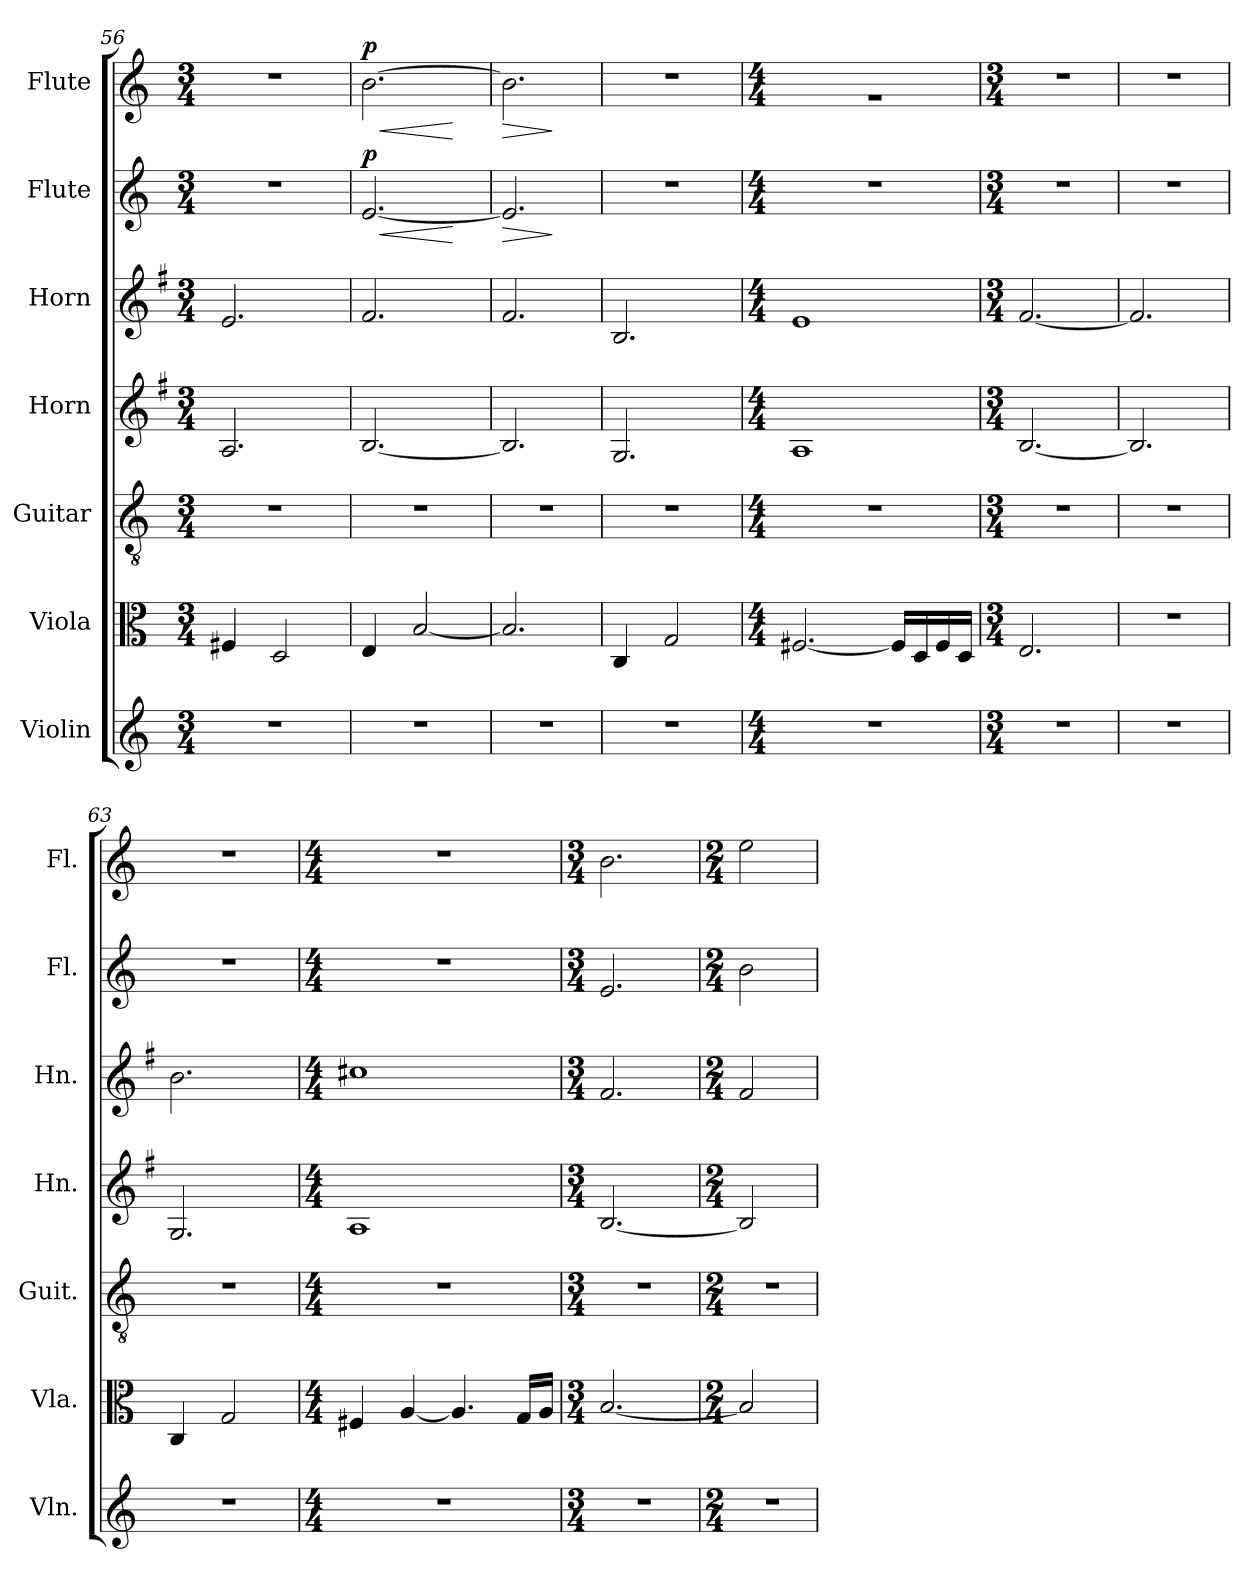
**kern	**kern	**kern	**kern	**kern	**kern	**dynam	**kern	**dynam
*part7	*part6	*part5	*part4	*part3	*part2	*part2	*part1	*part1
*staff7	*staff6	*staff5	*staff4	*staff3	*staff2	*staff2	*staff1	*staff1
*I"Violin	*I"Viola	*I"Guitar	*I"Horn	*I"Horn	*I"Flute	*	*I"Flute	*
*I'Vln.	*I'Vla.	*I'Guit.	*I'Hn.	*I'Hn.	*I'Fl.	*	*I'Fl.	*
*clefG2	*clefC3	*clefGv2	*clefG2	*clefG2	*clefG2	*	*clefG2	*
*	*	*	*ITrd4c7	*ITrd4c7	*	*	*	*
*k[]	*k[]	*k[]	*k[]	*k[]	*k[]	*	*k[]	*
*C:	*C:	*C:	*C:	*C:	*C:	*	*C:	*
*M3/4	*M3/4	*M3/4	*M3/4	*M3/4	*M3/4	*	*M3/4	*
=56	=56	=56	=56	=56	=56	=56	=56	=56
2.r	4F#X/	2.r	2.D/	2.A/	2.r	.	2.r	.
.	2D/	.	.	.	.	.	.	.
=57	=57	=57	=57	=57	=57	=57	=57	=57
!	!	!	!	!	!	!LO:HP:b	!	!LO:HP:b
!	!	!	!	!	!	!LO:DY:n=1:a	!	!LO:DY:n=1:a
2.r	4E/	2.r	[2.E/	2.B/	[2.e/	< p	[2.b\	< p
.	[2B/	.	.	.	.	.	.	.
.	.	.	.	.	.	[	.	[
=58	=58	=58	=58	=58	=58	=58	=58	=58
!	!	!	!	!	!	!LO:HP:b	!	!LO:HP:b
2.r	2.B/]	2.r	2.E/]	2.B/	2.e/]	>	2.b\]	>
.	.	.	.	.	.	]	.	]
=59	=59	=59	=59	=59	=59	=59	=59	=59
2.r	4C/	2.r	2.C/	2.E/	2.r	.	2.r	.
.	2G/	.	.	.	.	.	.	.
!!LO:PB:g=z
=60	=60	=60	=60	=60	=60	=60	=60	=60
*M4/4	*M4/4	*M4/4	*M4/4	*M4/4	*M4/4	*	*M4/4	*
1r	[2.F#X/	1r	1D	1A	1r	.	1rg	.
.	16F#/LL]	.	.	.	.	.	.	.
.	16D/	.	.	.	.	.	.	.
.	16F#/	.	.	.	.	.	.	.
.	16D/JJ	.	.	.	.	.	.	.
=61	=61	=61	=61	=61	=61	=61	=61	=61
*M3/4	*M3/4	*M3/4	*M3/4	*M3/4	*M3/4	*	*M3/4	*
2.r	2.E/	2.r	[2.E/	[2.B/	2.r	.	2.r	.
=62	=62	=62	=62	=62	=62	=62	=62	=62
2.r	2.r	2.r	2.E/]	2.B/]	2.r	.	2.r	.
=63	=63	=63	=63	=63	=63	=63	=63	=63
2.r	4C/	2.r	2.C/	2.e\	2.r	.	2.r	.
.	2G/	.	.	.	.	.	.	.
=64	=64	=64	=64	=64	=64	=64	=64	=64
*M4/4	*M4/4	*M4/4	*M4/4	*M4/4	*M4/4	*	*M4/4	*
1r	4F#X/	1r	1D	1f#X	1r	.	1r	.
.	[4A/	.	.	.	.	.	.	.
.	4.A/]	.	.	.	.	.	.	.
.	16G/LL	.	.	.	.	.	.	.
.	16A/JJ	.	.	.	.	.	.	.
=65	=65	=65	=65	=65	=65	=65	=65	=65
*M3/4	*M3/4	*M3/4	*M3/4	*M3/4	*M3/4	*	*M3/4	*
2.r	[2.B/	2.r	[2.E/	2.B/	2.e/	.	2.b\	.
=66	=66	=66	=66	=66	=66	=66	=66	=66
*M2/4	*M2/4	*M2/4	*M2/4	*M2/4	*M2/4	*	*M2/4	*
2r	2B/]	2r	2E/]	2B/	2b\	.	2ee\	.
=	=	=	=	=	=	=	=	=
*-	*-	*-	*-	*-	*-	*-	*-	*-
